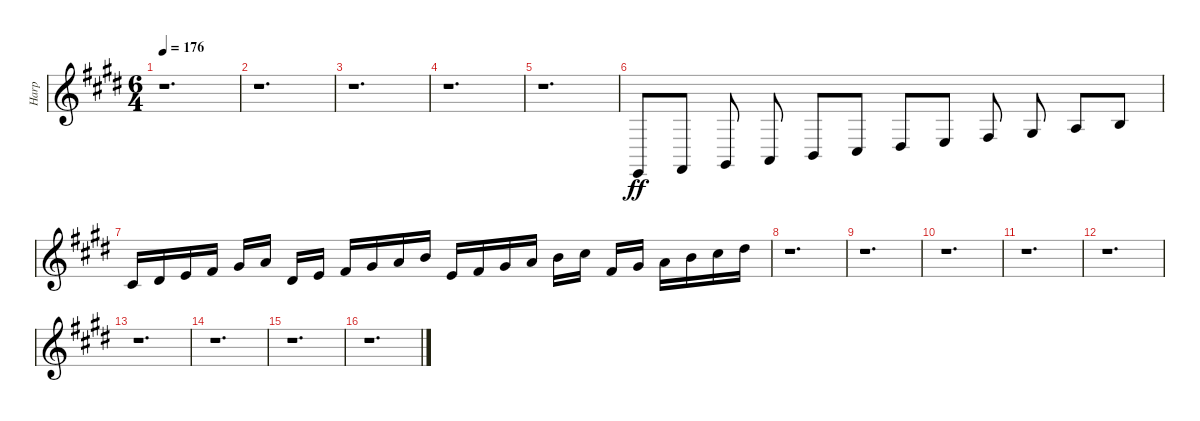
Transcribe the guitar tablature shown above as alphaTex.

\track ("Harp" "Harp") {instrument orchestralharp}
\staff {score}
\tuning (E4 B3 G3 D3 A2 E2) {hide}
\ts (6 4)
\tempo 176
\clef g2
\ks e
r.1{d dy ff} |
r.1{d} |
r.1{d} |
r.1{d} |
r.1{d} |
0.6.8 2.6.8 4.6.8{beam split} 0.5.8 2.5.8 4.5.8 1.4.8 2.4.8 4.4.8{beam split} 1.3.8 2.3.8 0.2.8 |
2.2.16 4.2.16 0.1.16 2.1.16 4.1.16 5.1.16{beam split} 4.2.16 5.2.16 2.1.16 4.1.16 5.1.16 7.1.16 0.1.16 7.2.16 4.1.16 5.1.16 7.1.16 9.1.16{beam split} 7.2.16 9.2.16 10.2.16 7.1.16 9.1.16 11.1.16 |
r.1{d} |
r.1{d} |
r.1{d} |
r.1{d} |
r.1{d} |
r.1{d} |
r.1{d} |
r.1{d} |
r.1{d}
